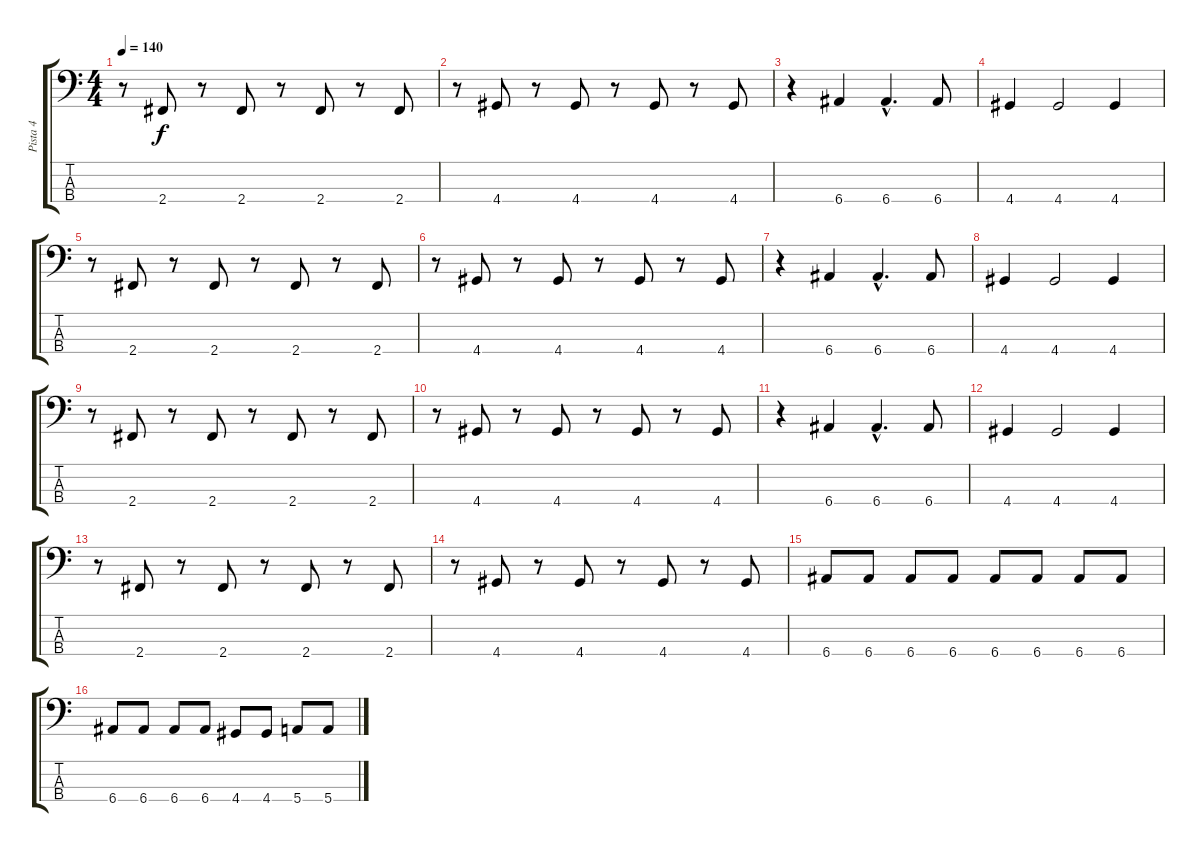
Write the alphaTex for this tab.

\track ("Pista 4" "Pista 4") {instrument acousticguitarnylon}
\staff {score tabs}
\tuning (G2 D2 A1 E1) {hide}
\ts (4 4)
\tempo 140
\clef f4
\ks c
r.8{dy f} 2.4.8 r.8 2.4.8 r.8 2.4.8 r.8 2.4.8 |
r.8 4.4.8 r.8 4.4.8 r.8 4.4.8 r.8 4.4.8 |
r.4 6.4.4 6.4{hac}.4{d} 6.4.8 |
4.4.4 4.4.2 4.4.4 |
r.8 2.4.8 r.8 2.4.8 r.8 2.4.8 r.8 2.4.8 |
r.8 4.4.8 r.8 4.4.8 r.8 4.4.8 r.8 4.4.8 |
r.4 6.4.4 6.4{hac}.4{d} 6.4.8 |
4.4.4 4.4.2 4.4.4 |
r.8 2.4.8 r.8 2.4.8 r.8 2.4.8 r.8 2.4.8 |
r.8 4.4.8 r.8 4.4.8 r.8 4.4.8 r.8 4.4.8 |
r.4 6.4.4 6.4{hac}.4{d} 6.4.8 |
4.4.4 4.4.2 4.4.4 |
r.8 2.4.8 r.8 2.4.8 r.8 2.4.8 r.8 2.4.8 |
r.8 4.4.8 r.8 4.4.8 r.8 4.4.8 r.8 4.4.8 |
6.4.8 6.4.8 6.4.8 6.4.8 6.4.8 6.4.8 6.4.8 6.4.8 |
6.4.8 6.4.8 6.4.8 6.4.8 4.4.8 4.4.8 5.4.8 5.4.8
